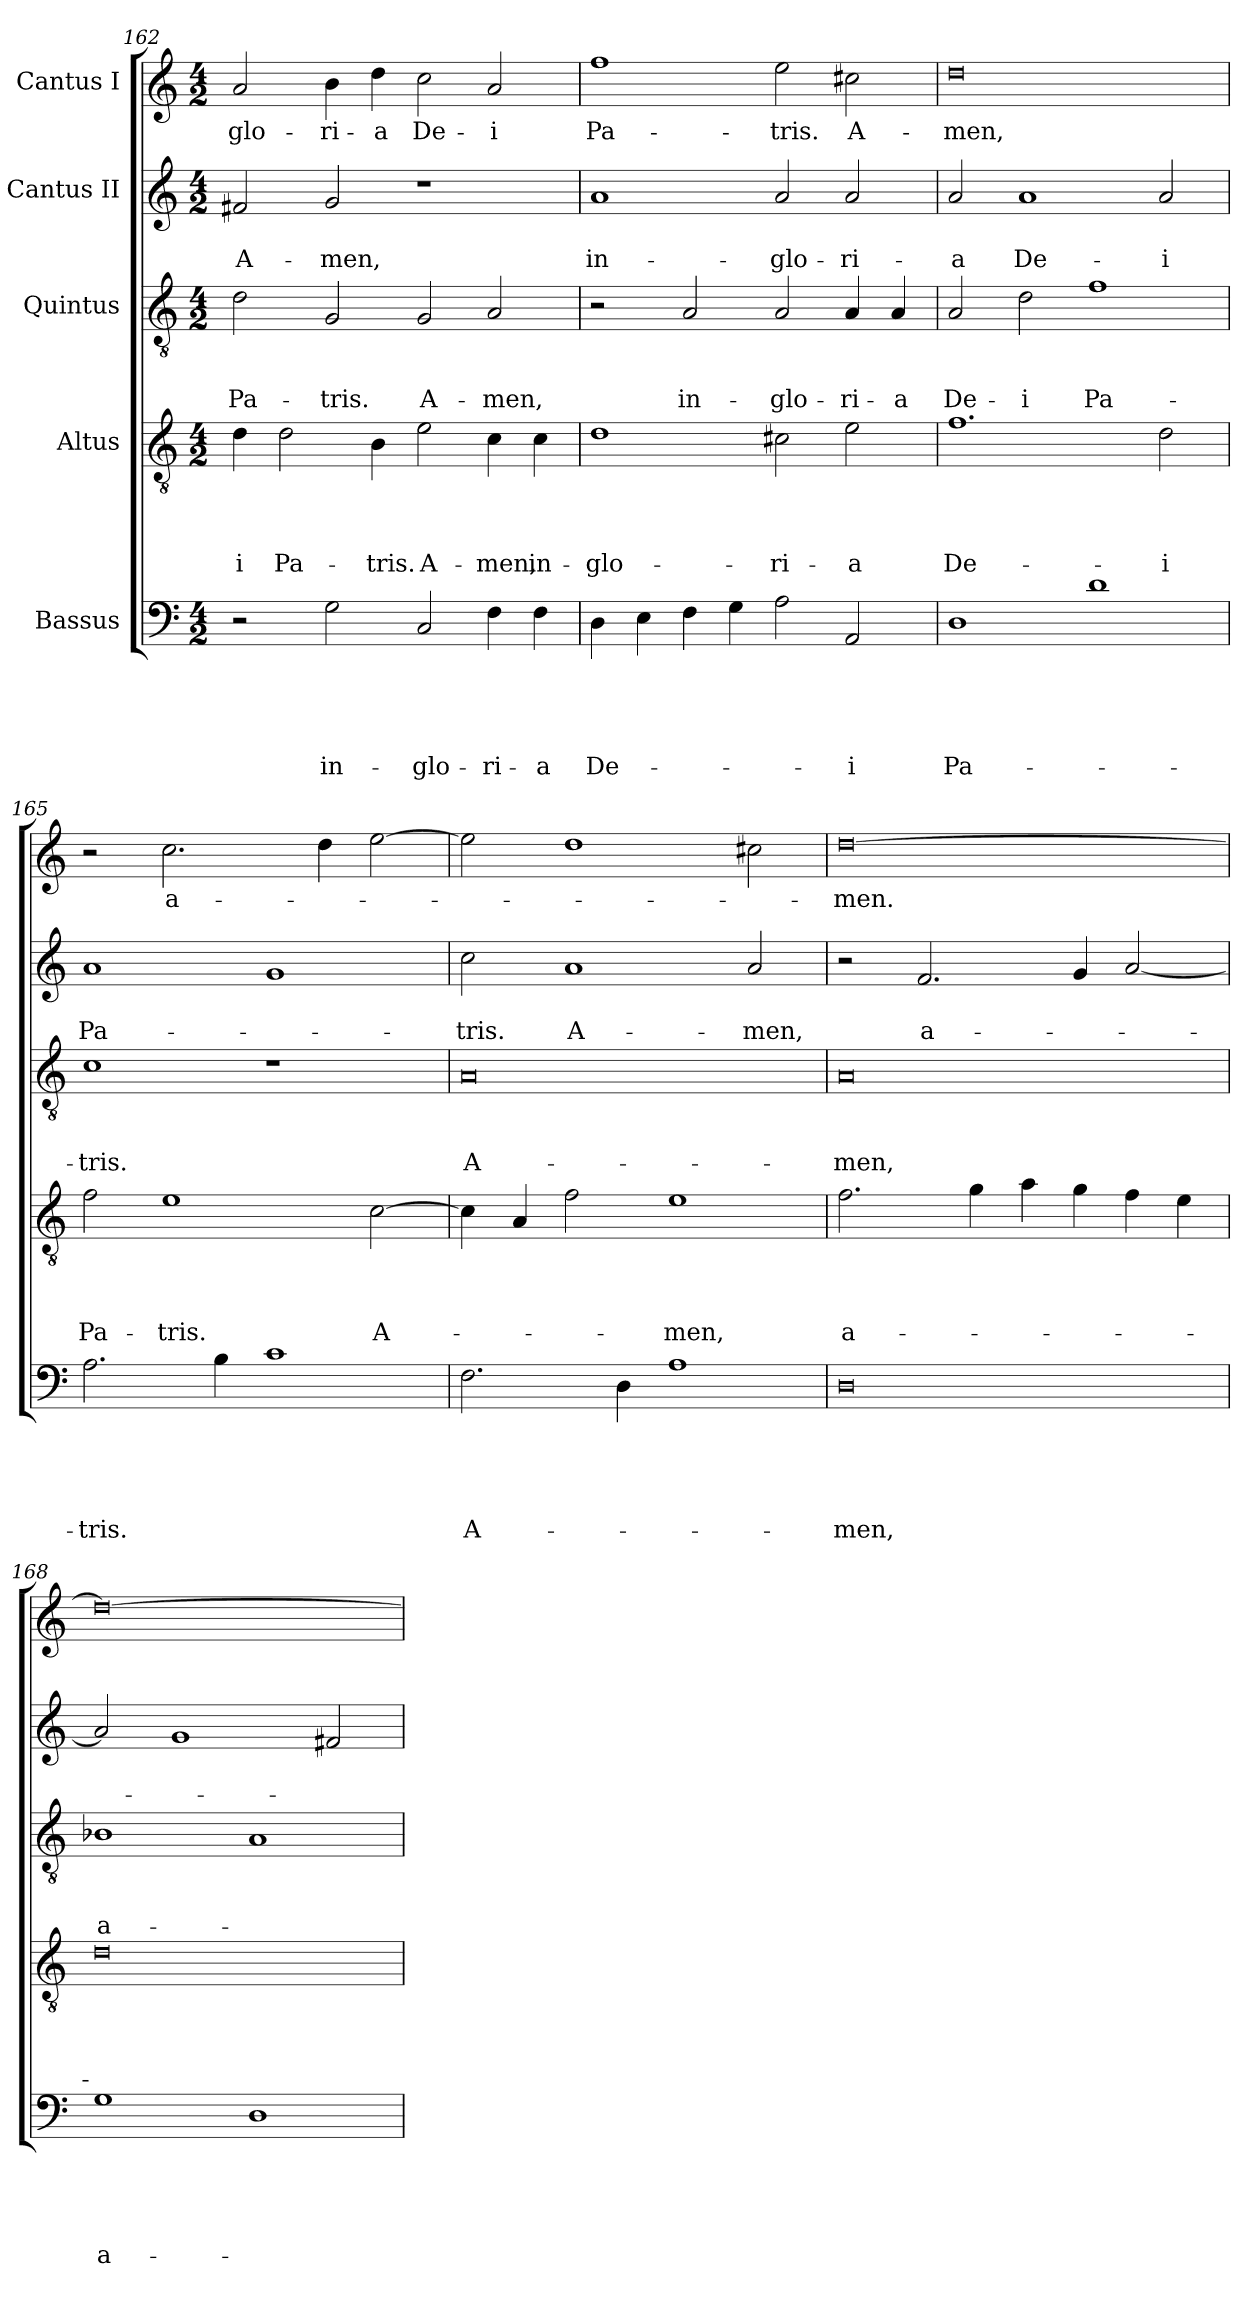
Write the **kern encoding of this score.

**kern	**text	**text	**text	**text	**text	**kern	**text	**text	**text	**text	**kern	**text	**text	**text	**kern	**text	**text	**kern	**text
*part5	*part5	*part5	*part5	*part5	*part5	*part4	*part4	*part4	*part4	*part4	*part3	*part3	*part3	*part3	*part2	*part2	*part2	*part1	*part1
*staff5	*staff5	*staff5	*staff5	*staff5	*staff5	*staff4	*staff4	*staff4	*staff4	*staff4	*staff3	*staff3	*staff3	*staff3	*staff2	*staff2	*staff2	*staff1	*staff1
*I"Bassus	*	*	*	*	*	*I"Altus	*	*	*	*	*I"Quintus	*	*	*	*I"Cantus II	*	*	*I"Cantus I	*
*clefF4	*	*	*	*	*	*clefGv2	*	*	*	*	*clefGv2	*	*	*	*clefG2	*	*	*clefG2	*
*k[]	*	*	*	*	*	*k[]	*	*	*	*	*k[]	*	*	*	*k[]	*	*	*k[]	*
*M4/2	*	*	*	*	*	*M4/2	*	*	*	*	*M4/2	*	*	*	*M4/2	*	*	*M4/2	*
=162	=162	=162	=162	=162	=162	=162	=162	=162	=162	=162	=162	=162	=162	=162	=162	=162	=162	=162	=162
2r	.	.	.	.	.	4d\	.	.	.	-i	2d\	.	.	Pa-	2f#X/	.	A-	2a/	glo-
.	.	.	.	.	.	2d\	.	.	.	Pa-	.	.	.	.	.	.	.	.	.
2G\	.	.	.	.	in-	.	.	.	.	.	2G/	.	.	-tris.	2g/	.	-men,	4b\	-ri-
.	.	.	.	.	.	4B\	.	.	.	-tris.	.	.	.	.	.	.	.	4dd\	-a
2C/	.	.	.	.	glo-	2e\	.	.	.	A-	2G/	.	.	A-	1r	.	.	2cc\	De-
4F\	.	.	.	.	-ri-	4c\	.	.	.	-men,	2A/	.	.	-men,	.	.	.	2a/	-i
4F\	.	.	.	.	-a	4c\	.	.	.	in-	.	.	.	.	.	.	.	.	.
=163	=163	=163	=163	=163	=163	=163	=163	=163	=163	=163	=163	=163	=163	=163	=163	=163	=163	=163	=163
4D\	.	.	.	.	De-	1d\	.	.	.	glo-	2r	.	.	.	1a/	.	in-	1ff\	Pa-
4E\	.	.	.	.	.	.	.	.	.	.	.	.	.	.	.	.	.	.	.
4F\	.	.	.	.	.	.	.	.	.	.	2A/	.	.	in-	.	.	.	.	.
4G\	.	.	.	.	.	.	.	.	.	.	.	.	.	.	.	.	.	.	.
2A\	.	.	.	.	.	2c#X\	.	.	.	-ri-	2A/	.	.	glo-	2a/	.	glo-	2ee\	-tris.
2AA/	.	.	.	.	-i	2e\	.	.	.	-a	4A/	.	.	-ri-	2a/	.	-ri-	2cc#X\	A-
.	.	.	.	.	.	.	.	.	.	.	4A/	.	.	-a	.	.	.	.	.
=164	=164	=164	=164	=164	=164	=164	=164	=164	=164	=164	=164	=164	=164	=164	=164	=164	=164	=164	=164
1D\	.	.	.	.	Pa-	1.f\	.	.	.	De-	2A/	.	.	De-	2a/	.	-a	0dd\	-men,
.	.	.	.	.	.	.	.	.	.	.	2d\	.	.	-i	1a/	.	De-	.	.
1d\	.	.	.	.	.	.	.	.	.	.	1f\	.	.	Pa-	.	.	.	.	.
.	.	.	.	.	.	2d\	.	.	.	-i	.	.	.	.	2a/	.	-i	.	.
=165	=165	=165	=165	=165	=165	=165	=165	=165	=165	=165	=165	=165	=165	=165	=165	=165	=165	=165	=165
2.A\	.	.	.	.	-tris.	2f\	.	.	.	Pa-	1c\	.	.	-tris.	1a/	.	Pa-	2r	.
.	.	.	.	.	.	1e\	.	.	.	-tris.	.	.	.	.	.	.	.	2.cc\	a-
4B\	.	.	.	.	.	.	.	.	.	.	.	.	.	.	.	.	.	.	.
1c\	.	.	.	.	.	.	.	.	.	.	1r	.	.	.	1g/	.	.	.	.
.	.	.	.	.	.	.	.	.	.	.	.	.	.	.	.	.	.	4dd\	.
.	.	.	.	.	.	[2c\	.	.	.	A-	.	.	.	.	.	.	.	[2ee\	.
=166	=166	=166	=166	=166	=166	=166	=166	=166	=166	=166	=166	=166	=166	=166	=166	=166	=166	=166	=166
2.F\	.	.	.	.	A-	4c\]	.	.	.	.	0A/	.	.	A-	2cc\	.	-tris.	2ee\]	.
.	.	.	.	.	.	4A/	.	.	.	.	.	.	.	.	.	.	.	.	.
.	.	.	.	.	.	2f\	.	.	.	.	.	.	.	.	1a/	.	A-	1dd\	.
4D\	.	.	.	.	.	.	.	.	.	.	.	.	.	.	.	.	.	.	.
1A\	.	.	.	.	.	1e\	.	.	.	-men,	.	.	.	.	.	.	.	.	.
.	.	.	.	.	.	.	.	.	.	.	.	.	.	.	2a/	.	-men,	2cc#X\	.
=167	=167	=167	=167	=167	=167	=167	=167	=167	=167	=167	=167	=167	=167	=167	=167	=167	=167	=167	=167
0D\	.	.	.	.	-men,	2.f\	.	.	.	a-	0A/	.	.	-men,	2r	.	.	[0dd\	-men.
.	.	.	.	.	.	.	.	.	.	.	.	.	.	.	2.f/	.	a-	.	.
.	.	.	.	.	.	4g\	.	.	.	.	.	.	.	.	.	.	.	.	.
.	.	.	.	.	.	4a\	.	.	.	.	.	.	.	.	.	.	.	.	.
.	.	.	.	.	.	4g\	.	.	.	.	.	.	.	.	4g/	.	.	.	.
.	.	.	.	.	.	4f\	.	.	.	.	.	.	.	.	[2a/	.	.	.	.
.	.	.	.	.	.	4e\	.	.	.	.	.	.	.	.	.	.	.	.	.
=168	=168	=168	=168	=168	=168	=168	=168	=168	=168	=168	=168	=168	=168	=168	=168	=168	=168	=168	=168
1G\	.	.	.	.	a-	0d\	.	.	.	.	1B-X\	.	.	a-	2a/]	.	.	0dd\_	.
.	.	.	.	.	.	.	.	.	.	.	.	.	.	.	1g/	.	.	.	.
1D\	.	.	.	.	.	.	.	.	.	.	1A/	.	.	.	.	.	.	.	.
.	.	.	.	.	.	.	.	.	.	.	.	.	.	.	2f#X/	.	.	.	.
=	=	=	=	=	=	=	=	=	=	=	=	=	=	=	=	=	=	=	=
*-	*-	*-	*-	*-	*-	*-	*-	*-	*-	*-	*-	*-	*-	*-	*-	*-	*-	*-	*-
